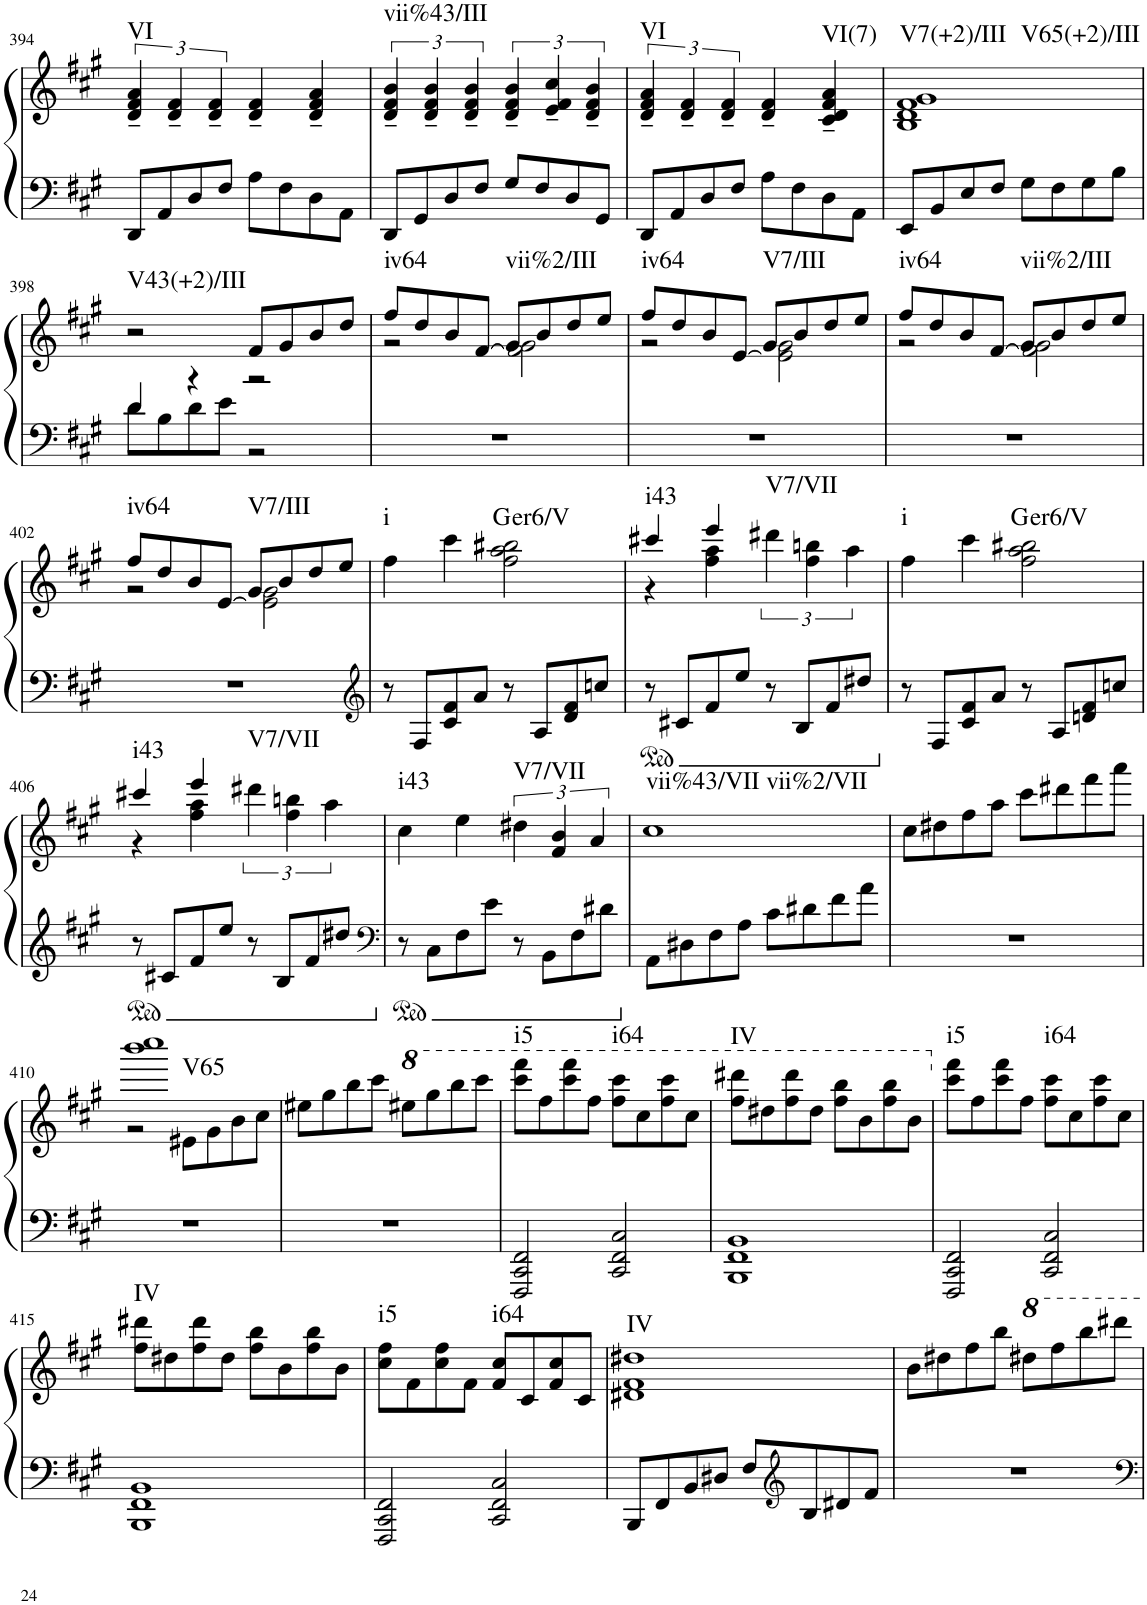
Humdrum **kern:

**kern	**kern	**harte
*part1	*part1	*part1
*staff2	*staff1	*
*I"Piano	*	*
*I'Pno.	*	*
!!LO:PB:g=z
*clefF4	*clefG2	*
*k[f#c#g#]	*k[f#c#g#]	*
*M4/4	*M4/4	*
*met(c)	*met(c)	*
=394	=394	=394
!	!	!LO:H:kt=VI
8DD/L	6d/~ 6f#/~ 6a/~	N
8AA/	.	.
.	6d/~ 6f#/~	.
8D/	.	.
.	6d/~ 6f#/~	.
8F#/J	.	.
8A\L	4d/~ 4f#/~	.
8F#\	.	.
8D\	4d/~ 4f#/~ 4a/~	.
8AA\J	.	.
=395	=395	=395
!	!	!LO:H:kt=vii%43/III
8DD/L	6d/~ 6f#/~ 6b/~	N
8GG#/	.	.
.	6d/~ 6f#/~ 6b/~	.
8D/	.	.
.	6d/~ 6f#/~ 6b/~	.
8F#/J	.	.
8G#/L	6d/~ 6f#/~ 6b/~	.
8F#/	.	.
.	6e/~ 6f#/~ 6cc#/~	.
8D/	.	.
.	6d/~ 6f#/~ 6b/~	.
8GG#/J	.	.
=396	=396	=396
!	!	!LO:H:kt=VI
8DD/L	6d/~ 6f#/~ 6a/~	N
8AA/	.	.
.	6d/~ 6f#/~	.
8D/	.	.
.	6d/~ 6f#/~	.
8F#/J	.	.
8A\L	4d/~ 4f#/~	.
8F#\	.	.
!	!	!LO:H:kt=VI(7)
8D\	4c#/~ 4d/~ 4f#/~ 4a/~	N
8AA\J	.	.
=397	=397	=397
!	!	!LO:H:n=1:kt=V7(+2)/III
!	!	!LO:H:n=2:kt=V65(+2)/III
8EE/L	1B 1d 1f# 1g#	N N
8BB/	.	.
8E/	.	.
8F#/J	.	.
8G#\L	.	.
8F#\	.	.
8G#\	.	.
8B\J	.	.
!!LO:LB:g=z
=398	=398	=398
*^	*	*
!	!	!	!LO:H:kt=V43(+2)/III
4d/	8d\L	2r	N
.	8B\	.	.
4r	8d\	.	.
.	8e\J	.	.
2r	2r	8f#/L	.
.	.	8g#/	.
.	.	8b/	.
.	.	8dd/J	.
*v	*v	*	*
=399	=399	=399
*	*^	*
!	!	!	!LO:H:kt=iv64
1r	8ff#/L	2r	N
.	8dd/	.	.
.	8b/	.	.
.	[8f#/J	.	.
!	!	!	!LO:H:kt=vii%2/III
.	8g#/L	2f#\] 2g#\	N
.	8b/	.	.
.	8dd/	.	.
.	8ee/J	.	.
=400	=400	=400	=400
!	!	!	!LO:H:kt=iv64
1r	8ff#/L	2r	N
.	8dd/	.	.
.	8b/	.	.
.	[8e/J	.	.
!	!	!	!LO:H:kt=V7/III
.	8g#/L	2e\] 2g#\	N
.	8b/	.	.
.	8dd/	.	.
.	8ee/J	.	.
=401	=401	=401	=401
!	!	!	!LO:H:kt=iv64
1r	8ff#/L	2r	N
.	8dd/	.	.
.	8b/	.	.
.	[8f#/J	.	.
!	!	!	!LO:H:kt=vii%2/III
.	8g#/L	2f#\] 2g#\	N
.	8b/	.	.
.	8dd/	.	.
.	8ee/J	.	.
!!LO:LB:g=z	!!
=402	=402	=402	=402
!	!	!	!LO:H:kt=iv64
1r	8ff#/L	2r	N
.	8dd/	.	.
.	8b/	.	.
.	[8e/J	.	.
!	!	!	!LO:H:kt=V7/III
.	8g#/L	2e\] 2g#\	N
.	8b/	.	.
.	8dd/	.	.
.	8ee/J	.	.
*	*v	*v	*
=403	=403	=403
*clefG2	*	*
!	!	!LO:H:kt=i
8r	4ff#\	N
8F#/L	.	.
8c#/ 8f#/	4ccc#\	.
8a/J	.	.
!	!	!LO:H:kt=er
8r	2ff#\ 2aa\ 2bb#X\	.
8A/L	.	.
8d/ 8f#/	.	.
8ccn/J	.	.
=404	=404	=404
*	*^	*
!	!	!	!LO:H:kt=i43
8r	4ccc#X/	4r	N
8c#X/L	.	.	.
8f#/	4eee/	4ff#\ 4aa\	.
8ee/J	.	.	.
!	!	!	!LO:H:kt=V7/VII
8r	6ddd#X\	2ryy	N
8B/L	.	.	.
.	6ff#\ 6bbn\	.	.
8f#/	.	.	.
.	6aa\	.	.
8dd#X/J	.	.	.
*	*v	*v	*
=405	=405	=405
!	!	!LO:H:kt=i
8r	4ff#\	N
8F#/L	.	.
8c#/ 8f#/	4ccc#\	.
8a/J	.	.
!	!	!LO:H:kt=er
8r	2ff#\ 2aa\ 2bb#X\	.
8A/L	.	.
8dn/ 8f#/	.	.
8ccn/J	.	.
!!LO:LB:g=z
=406	=406	=406
*	*^	*
!	!	!	!LO:H:kt=i43
8r	4ccc#X/	4r	N
8c#X/L	.	.	.
8f#/	4eee/	4ff#\ 4aa\	.
8ee/J	.	.	.
!	!	!	!LO:H:kt=V7/VII
8r	6ddd#X\	2ryy	N
8B/L	.	.	.
.	6ff#\ 6bbn\	.	.
8f#/	.	.	.
.	6aa\	.	.
8dd#X/J	.	.	.
*	*v	*v	*
=407	=407	=407
*clefF4	*	*
!	!	!LO:H:kt=i43
8r	4cc#\	N
8C#\L	.	.
8F#\	4ee\	.
8e\J	.	.
!	!	!LO:H:kt=V7/VII
8r	6dd#X\	N
8BB\L	.	.
.	6f#/ 6b/	.
8F#\	.	.
.	6a/	.
8d#X\J	.	.
=408	=408	=408
!	!	!LO:H:n=1:kt=vii%43/VII
!	!	!LO:H:n=2:kt=vii%2/VII
8AA\L	1cc#	N N
8D#X\	.	.
8F#\	.	.
8A\J	.	.
8c#\L	.	.
8d#X\	.	.
8f#\	.	.
8a\J	.	.
=409	=409	=409
1r	8cc#\L	.
.	8dd#X\	.
.	8ff#\	.
.	8aa\J	.
.	8ccc#\L	.
.	8ddd#X\	.
.	8fff#\	.
.	8aaa\J	.
!!LO:LB:g=z
=410	=410	=410
*	*^	*
!	!	!	!LO:H:kt=V65
1r	1bbb 1cccc#	2r	N
.	.	8e#X\L	.
.	.	8g#\	.
.	.	8b\	.
.	.	8cc#\J	.
*	*v	*v	*
=411	=411	=411
1r	8ee#X\L	.
.	8gg#\	.
.	8bb\	.
.	8ccc#\J	.
*	*8va	*
.	8eee#X\L	.
.	8ggg#\	.
.	8bbb\	.
.	8cccc#\J	.
=412	=412	=412
!	!	!LO:H:kt=i5
2FFF#/ 2CC#/ 2FF#/	8cccc#\ 8ffff#\L	N
.	8fff#\	.
.	8cccc#\ 8ffff#\	.
.	8fff#\J	.
!	!	!LO:H:kt=i64
2CC#/ 2FF#/ 2C#/	8fff#\ 8cccc#\L	N
.	8ccc#\	.
.	8fff#\ 8cccc#\	.
.	8ccc#\J	.
=413	=413	=413
!	!	!LO:H:kt=IV
1BBB 1FF# 1BB	8fff#\ 8dddd#X\L	N
.	8ddd#X\	.
.	8fff#\ 8dddd#\	.
.	8ddd#\J	.
.	8fff#\ 8bbb\L	.
.	8bb\	.
.	8fff#\ 8bbb\	.
.	8bb\J	.
=414	=414	=414
*	*X8va	*
!	!	!LO:H:kt=i5
2FFF#/ 2CC#/ 2FF#/	8ccc#\ 8fff#\L	N
.	8ff#\	.
.	8ccc#\ 8fff#\	.
.	8ff#\J	.
!	!	!LO:H:kt=i64
2CC#/ 2FF#/ 2C#/	8ff#\ 8ccc#\L	N
.	8cc#\	.
.	8ff#\ 8ccc#\	.
.	8cc#\J	.
!!LO:LB:g=z
=415	=415	=415
!	!	!LO:H:kt=IV
1BBB 1FF# 1BB	8ff#\ 8ddd#X\L	N
.	8dd#X\	.
.	8ff#\ 8ddd#\	.
.	8dd#\J	.
.	8ff#\ 8bb\L	.
.	8b\	.
.	8ff#\ 8bb\	.
.	8b\J	.
=416	=416	=416
!	!	!LO:H:kt=i5
2FFF#/ 2CC#/ 2FF#/	8cc#\ 8ff#\L	N
.	8f#\	.
.	8cc#\ 8ff#\	.
.	8f#\J	.
!	!	!LO:H:kt=i64
2CC#/ 2FF#/ 2C#/	8f#/ 8cc#/L	N
.	8c#/	.
.	8f#/ 8cc#/	.
.	8c#/J	.
=417	=417	=417
!	!	!LO:H:kt=IV
8BBB/L	1d#X 1f# 1dd#X	N
8FF#/	.	.
8BB/	.	.
8D#X/J	.	.
8F#/L	.	.
*clefG2	*	*
8B/	.	.
8d#X/	.	.
8f#/J	.	.
=418	=418	=418
1r	8b\L	.
.	8dd#X\	.
.	8ff#\	.
.	8bb\J	.
.	8ddd#X\L	.
.	8fff#\	.
.	8bbb\	.
.	8dddd#X\J	.
=	=	=
*-	*-	*-
